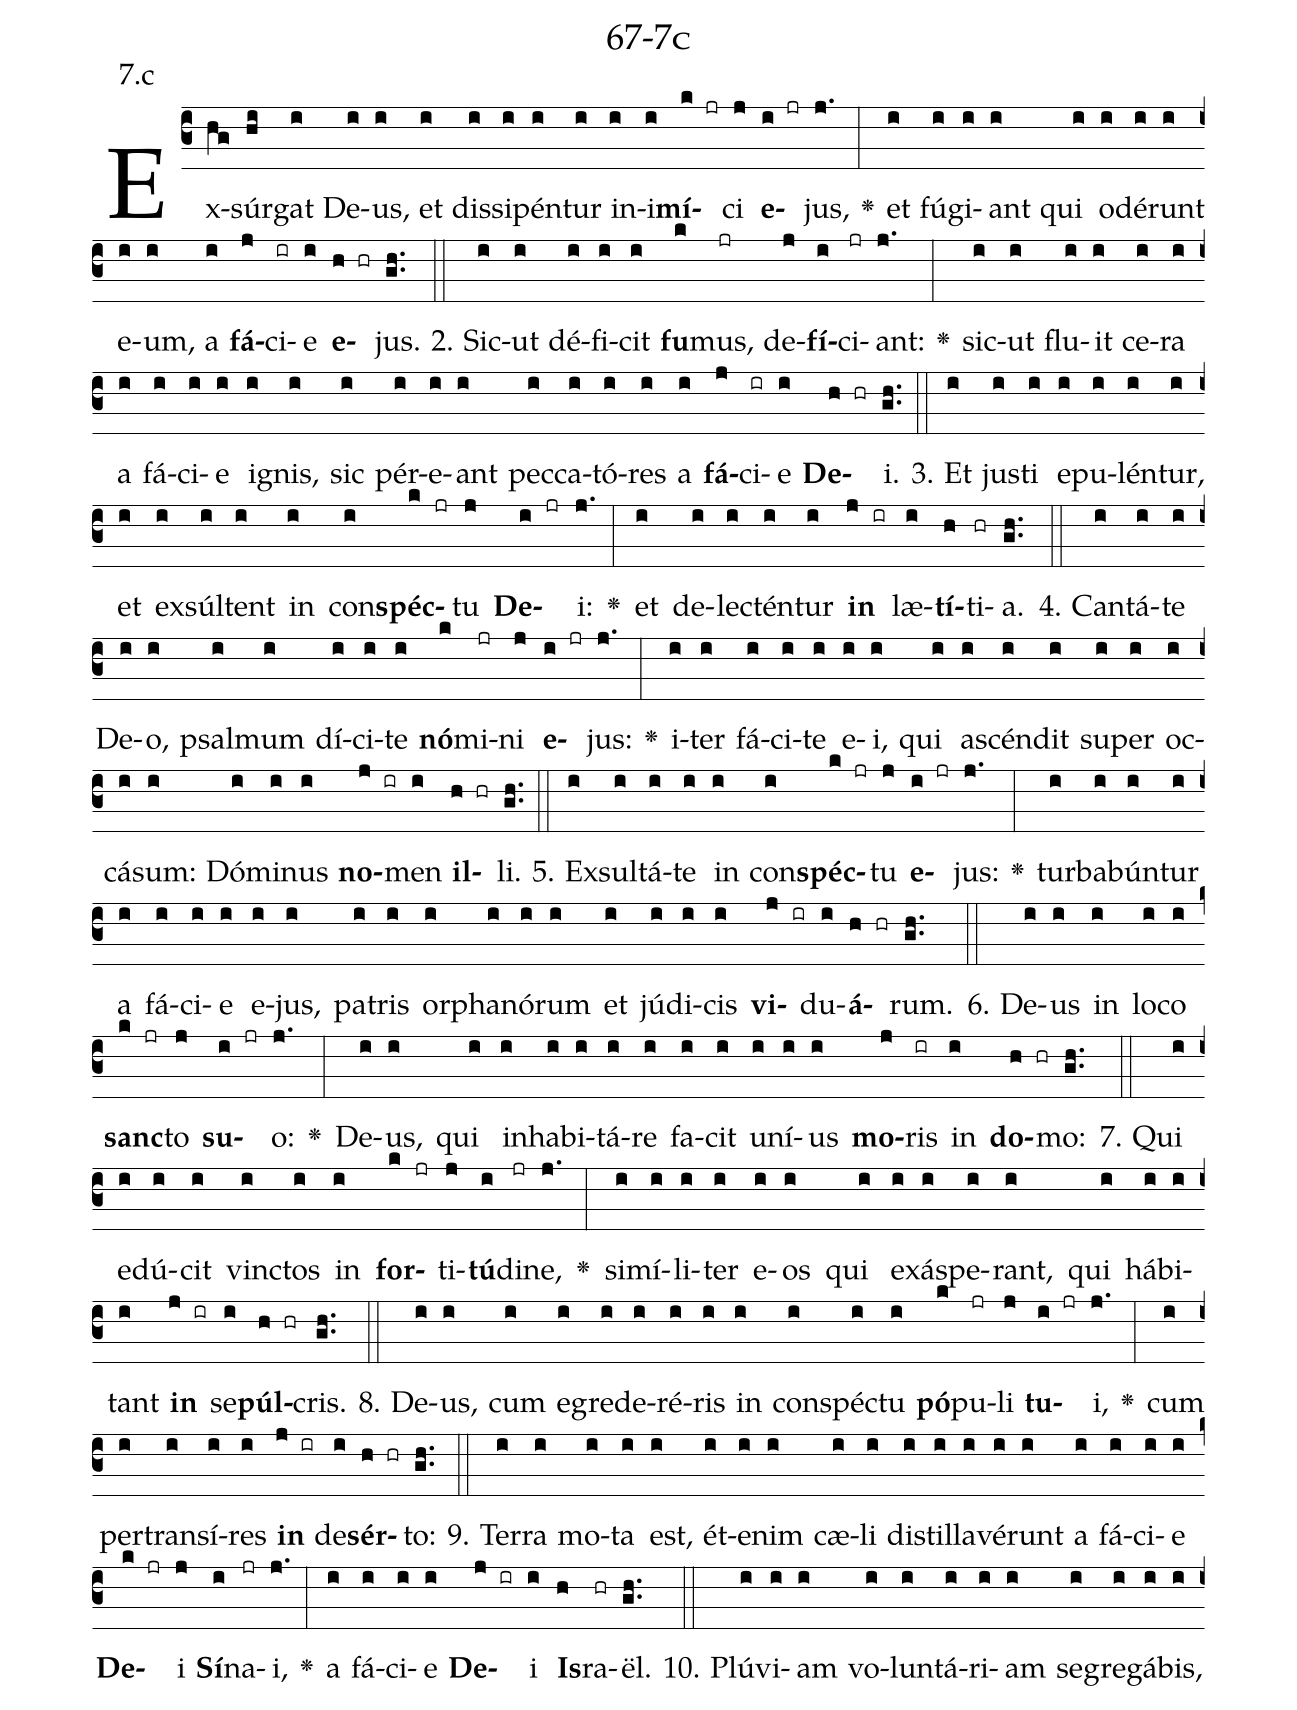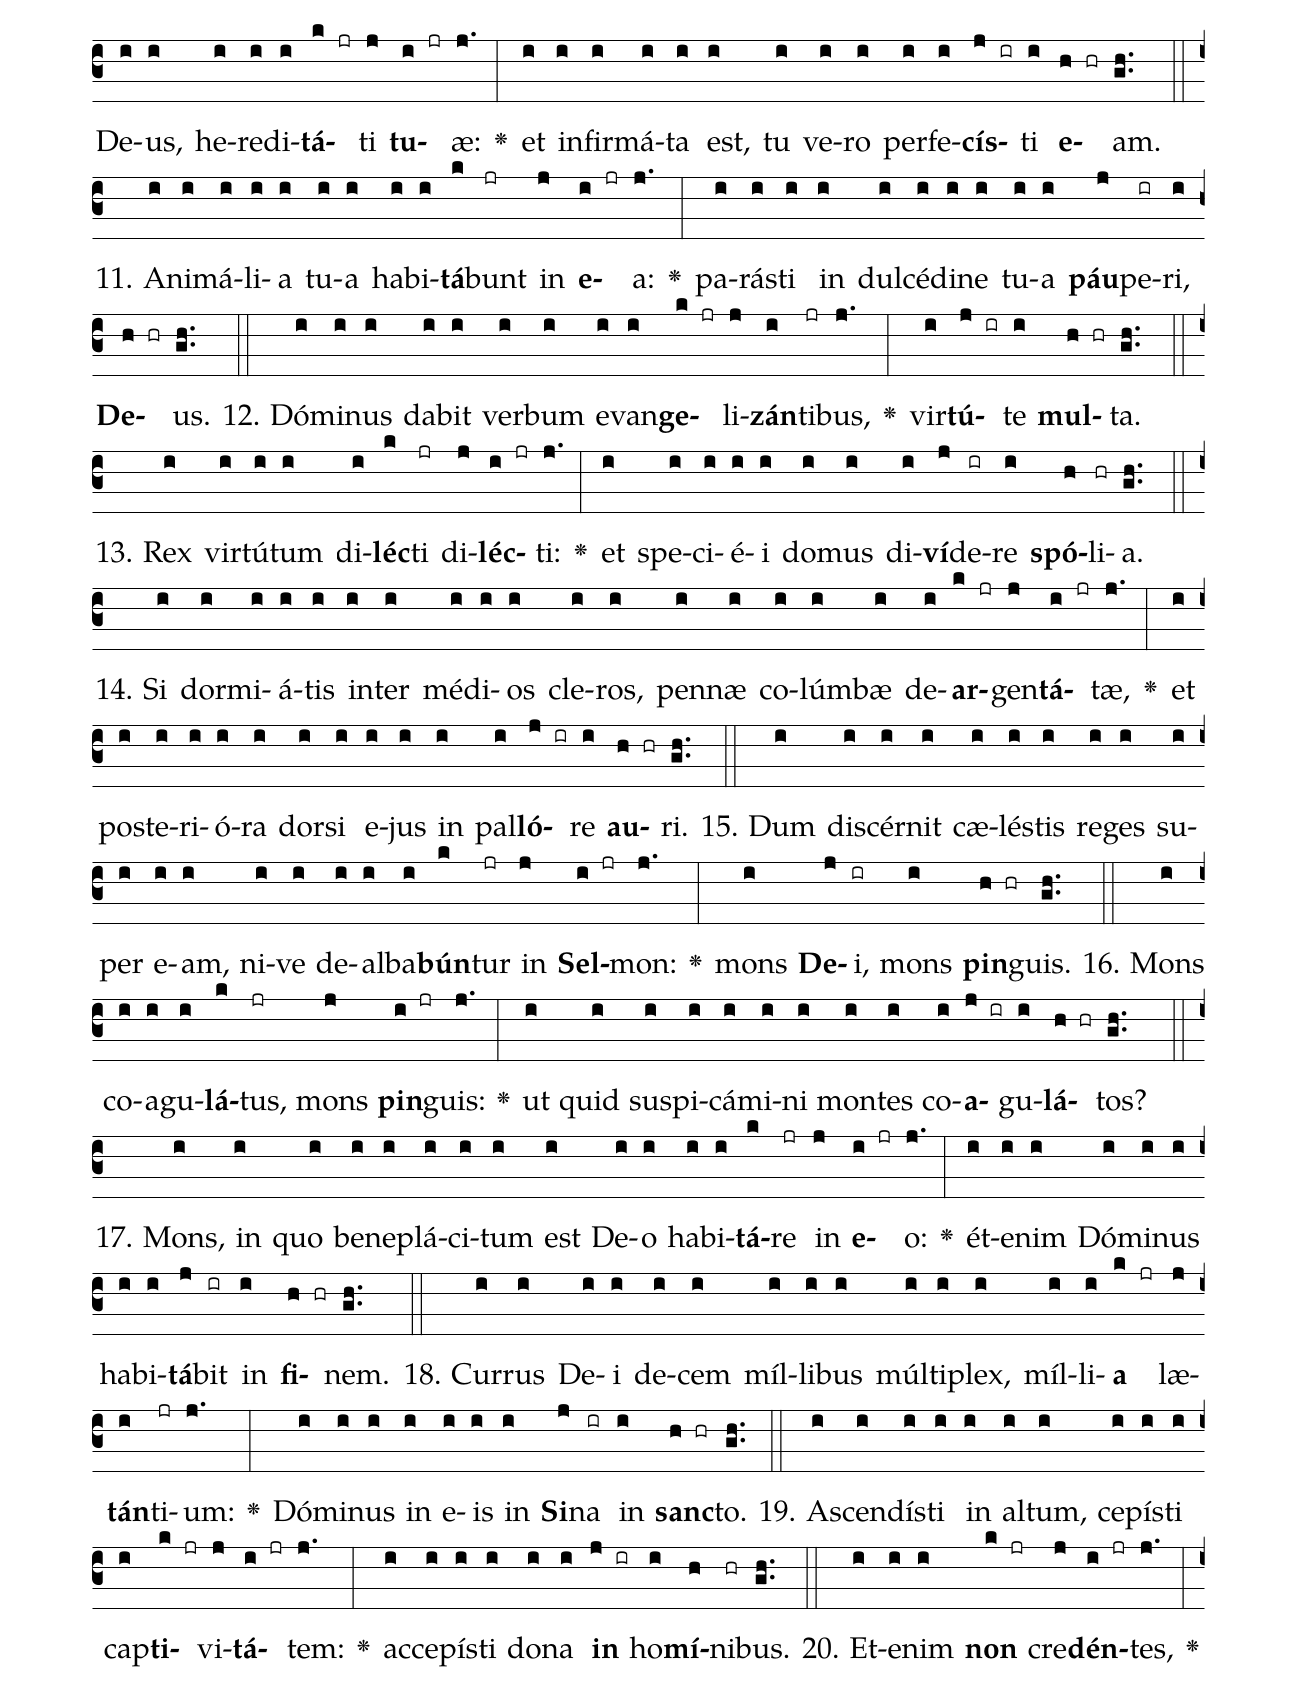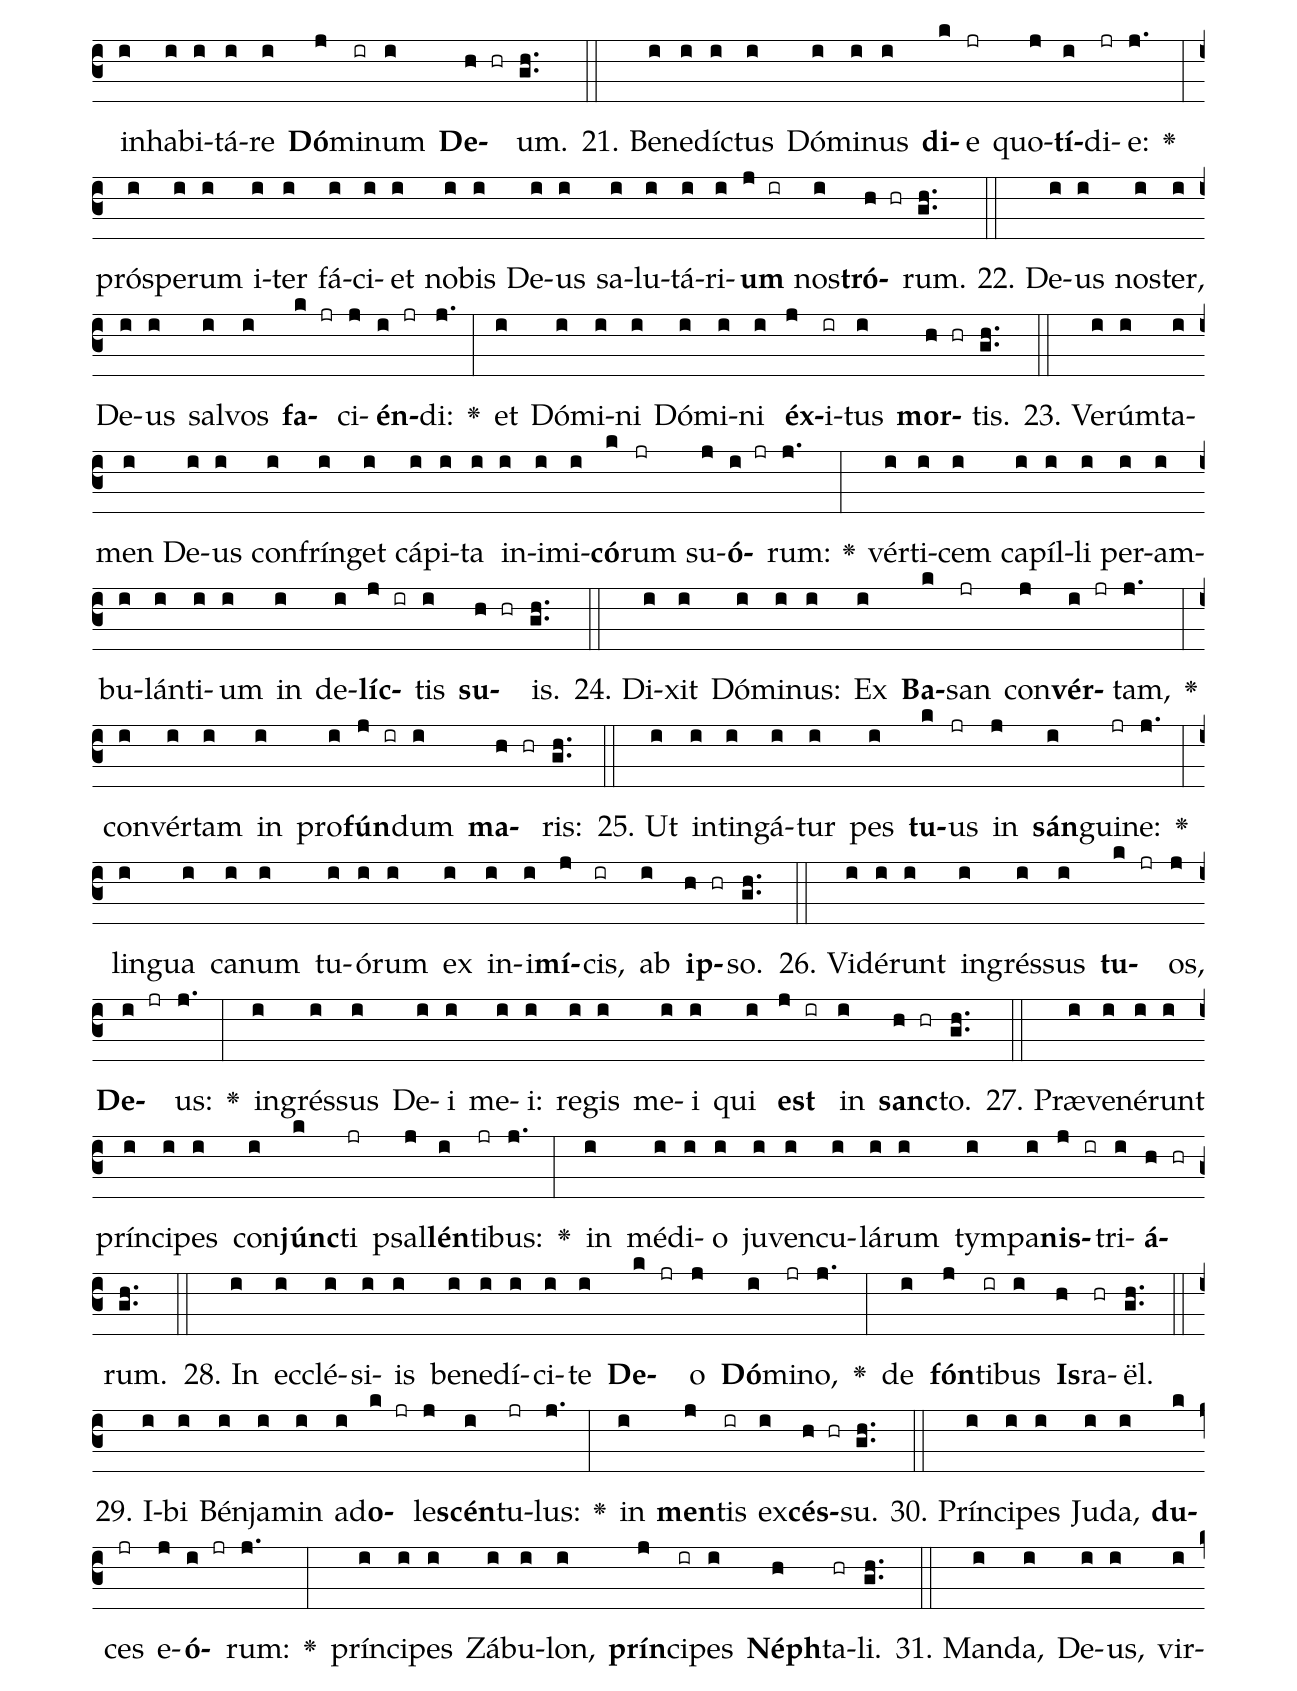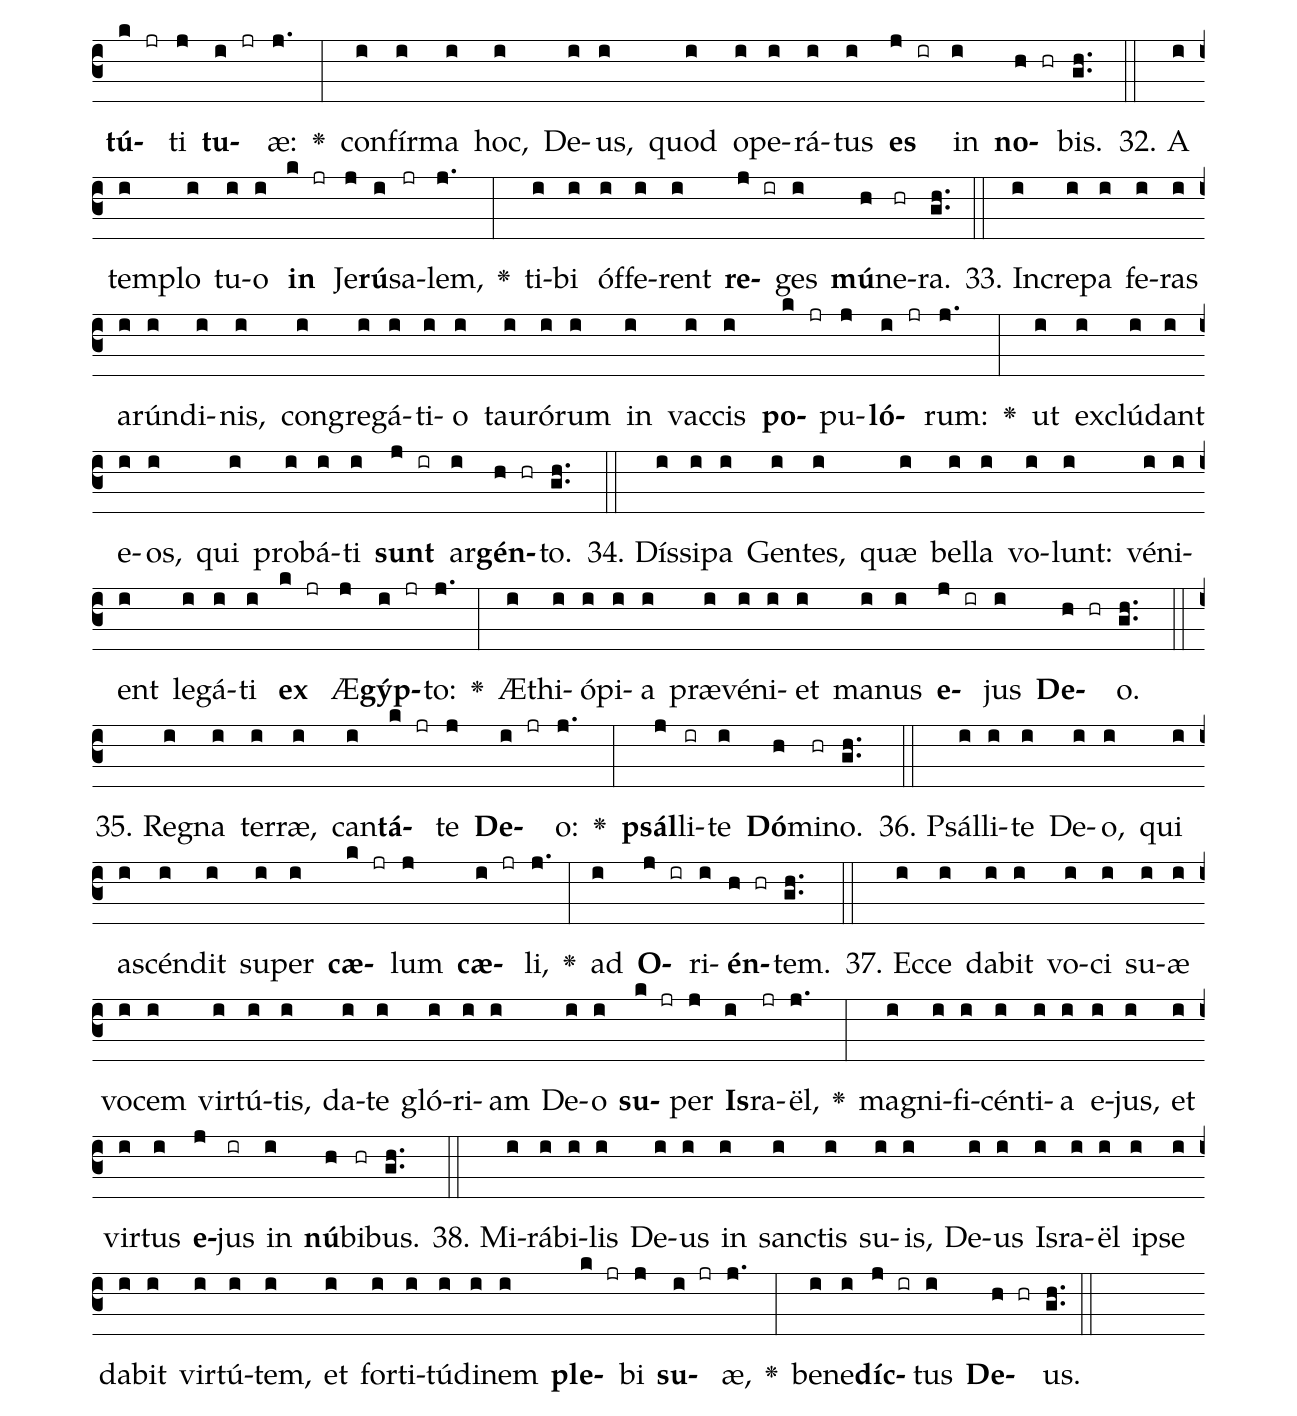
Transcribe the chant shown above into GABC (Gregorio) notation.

name: 67-7c;
annotation: 7.c;
%%
(c3)Ex(hg)súr(hi)gat(i) De(i)us,(i) et(i) dis(i)si(i)pén(i)tur(i) in(i)i(i)<b>mí</b>(k jr)ci(j) <b>e</b>(i jr)jus,(j.) <v>\greheightstar</v>(:) et(i) fú(i)gi(i)ant(i) qui(i) o(i)dé(i)runt(i) e(i)um,(i) a(i) <b>fá</b>(j)ci(ir)e(i) <b>e</b>(h hr)jus.(gh..) (::)
2. Sic(i)ut(i) dé(i)fi(i)cit(i) <b>fu</b>(k)mus,(jr) de(j)<b>fí</b>(i)ci(jr)ant:(j.) <v>\greheightstar</v>(:) sic(i)ut(i) flu(i)it(i) ce(i)ra(i) a(i) fá(i)ci(i)e(i) i(i)gnis,(i) sic(i) pér(i)e(i)ant(i) pec(i)ca(i)tó(i)res(i) a(i) <b>fá</b>(j)ci(ir)e(i) <b>De</b>(h hr)i.(gh..) (::)
3. Et(i) jus(i)ti(i) e(i)pu(i)lén(i)tur,(i) et(i) ex(i)súl(i)tent(i) in(i) con(i)<b>spéc</b>(k jr)tu(j) <b>De</b>(i jr)i:(j.) <v>\greheightstar</v>(:) et(i) de(i)lec(i)tén(i)tur(i) <b>in</b>(j ir) læ(i)<b>tí</b>(h)ti(hr)a.(gh..) (::)
4. Can(i)tá(i)te(i) De(i)o,(i) psal(i)mum(i) dí(i)ci(i)te(i) <b>nó</b>(k)mi(jr)ni(j) <b>e</b>(i jr)jus:(j.) <v>\greheightstar</v>(:) i(i)ter(i) fá(i)ci(i)te(i) e(i)i,(i) qui(i) a(i)scén(i)dit(i) su(i)per(i) oc(i)cá(i)sum:(i) Dó(i)mi(i)nus(i) <b>no</b>(j ir)men(i) <b>il</b>(h hr)li.(gh..) (::)
5. Ex(i)sul(i)tá(i)te(i) in(i) con(i)<b>spéc</b>(k jr)tu(j) <b>e</b>(i jr)jus:(j.) <v>\greheightstar</v>(:) tur(i)ba(i)bún(i)tur(i) a(i) fá(i)ci(i)e(i) e(i)jus,(i) pa(i)tris(i) or(i)pha(i)nó(i)rum(i) et(i) jú(i)di(i)cis(i) <b>vi</b>(j ir)du(i)<b>á</b>(h hr)rum.(gh..) (::)
6. De(i)us(i) in(i) lo(i)co(i) <b>sanc</b>(k jr)to(j) <b>su</b>(i jr)o:(j.) <v>\greheightstar</v>(:) De(i)us,(i) qui(i) in(i)ha(i)bi(i)tá(i)re(i) fa(i)cit(i) u(i)ní(i)us(i) <b>mo</b>(j)ris(ir) in(i) <b>do</b>(h hr)mo:(gh..) (::)
7. Qui(i) e(i)dú(i)cit(i) vinc(i)tos(i) in(i) <b>for</b>(k jr)ti(j)<b>tú</b>(i)di(jr)ne,(j.) <v>\greheightstar</v>(:) si(i)mí(i)li(i)ter(i) e(i)os(i) qui(i) ex(i)ás(i)pe(i)rant,(i) qui(i) há(i)bi(i)tant(i) <b>in</b>(j ir) se(i)<b>púl</b>(h hr)cris.(gh..) (::)
8. De(i)us,(i) cum(i) e(i)gre(i)de(i)ré(i)ris(i) in(i) con(i)spéc(i)tu(i) <b>pó</b>(k)pu(jr)li(j) <b>tu</b>(i jr)i,(j.) <v>\greheightstar</v>(:) cum(i) per(i)trans(i)í(i)res(i) <b>in</b>(j ir) de(i)<b>sér</b>(h hr)to:(gh..) (::)
9. Ter(i)ra(i) mo(i)ta(i) est,(i) ét(i)e(i)nim(i) cæ(i)li(i) di(i)stil(i)la(i)vé(i)runt(i) a(i) fá(i)ci(i)e(i) <b>De</b>(k jr)i(j) <b>Sí</b>(i)na(jr)i,(j.) <v>\greheightstar</v>(:) a(i) fá(i)ci(i)e(i) <b>De</b>(j ir)i(i) <b>Is</b>(h)ra(hr)ël.(gh..) (::)
10. Plú(i)vi(i)am(i) vo(i)lun(i)tá(i)ri(i)am(i) se(i)gre(i)gá(i)bis,(i) De(i)us,(i) he(i)re(i)di(i)<b>tá</b>(k jr)ti(j) <b>tu</b>(i jr)æ:(j.) <v>\greheightstar</v>(:) et(i) in(i)fir(i)má(i)ta(i) est,(i) tu(i) ve(i)ro(i) per(i)fe(i)<b>cís</b>(j ir)ti(i) <b>e</b>(h hr)am.(gh..) (::)
11. A(i)ni(i)má(i)li(i)a(i) tu(i)a(i) ha(i)bi(i)<b>tá</b>(k)bunt(jr) in(j) <b>e</b>(i jr)a:(j.) <v>\greheightstar</v>(:) pa(i)rás(i)ti(i) in(i) dul(i)cé(i)di(i)ne(i) tu(i)a(i) <b>páu</b>(j)pe(ir)ri,(i) <b>De</b>(h hr)us.(gh..) (::)
12. Dó(i)mi(i)nus(i) da(i)bit(i) ver(i)bum(i) e(i)van(i)<b>ge</b>(k jr)li(j)<b>zán</b>(i)ti(jr)bus,(j.) <v>\greheightstar</v>(:) vir(i)<b>tú</b>(j ir)te(i) <b>mul</b>(h hr)ta.(gh..) (::)
13. Rex(i) vir(i)tú(i)tum(i) di(i)<b>léc</b>(k)ti(jr) di(j)<b>léc</b>(i jr)ti:(j.) <v>\greheightstar</v>(:) et(i) spe(i)ci(i)é(i)i(i) do(i)mus(i) di(i)<b>ví</b>(j)de(ir)re(i) <b>spó</b>(h)li(hr)a.(gh..) (::)
14. Si(i) dor(i)mi(i)á(i)tis(i) in(i)ter(i) mé(i)di(i)os(i) cle(i)ros,(i) pen(i)næ(i) co(i)lúm(i)bæ(i) de(i)<b>ar</b>(k jr)gen(j)<b>tá</b>(i jr)tæ,(j.) <v>\greheightstar</v>(:) et(i) post(i)e(i)ri(i)ó(i)ra(i) dor(i)si(i) e(i)jus(i) in(i) pal(i)<b>ló</b>(j ir)re(i) <b>au</b>(h hr)ri.(gh..) (::)
15. Dum(i) di(i)scér(i)nit(i) cæ(i)lés(i)tis(i) re(i)ges(i) su(i)per(i) e(i)am,(i) ni(i)ve(i) de(i)al(i)ba(i)<b>bún</b>(k)tur(jr) in(j) <b>Sel</b>(i jr)mon:(j.) <v>\greheightstar</v>(:) mons(i) <b>De</b>(j)i,(ir) mons(i) <b>pin</b>(h hr)guis.(gh..) (::)
16. Mons(i) co(i)a(i)gu(i)<b>lá</b>(k)tus,(jr) mons(j) <b>pin</b>(i jr)guis:(j.) <v>\greheightstar</v>(:) ut(i) quid(i) su(i)spi(i)cá(i)mi(i)ni(i) mon(i)tes(i) co(i)<b>a</b>(j ir)gu(i)<b>lá</b>(h hr)tos?(gh..) (::)
17. Mons,(i) in(i) quo(i) be(i)ne(i)plá(i)ci(i)tum(i) est(i) De(i)o(i) ha(i)bi(i)<b>tá</b>(k)re(jr) in(j) <b>e</b>(i jr)o:(j.) <v>\greheightstar</v>(:) ét(i)e(i)nim(i) Dó(i)mi(i)nus(i) ha(i)bi(i)<b>tá</b>(j)bit(ir) in(i) <b>fi</b>(h hr)nem.(gh..) (::)
18. Cur(i)rus(i) De(i)i(i) de(i)cem(i) míl(i)li(i)bus(i) múl(i)ti(i)plex,(i) míl(i)li(i)<b>a</b>(k jr) læ(j)<b>tán</b>(i)ti(jr)um:(j.) <v>\greheightstar</v>(:) Dó(i)mi(i)nus(i) in(i) e(i)is(i) in(i) <b>Si</b>(j)na(ir) in(i) <b>sanc</b>(h hr)to.(gh..) (::)
19. A(i)scen(i)dís(i)ti(i) in(i) al(i)tum,(i) ce(i)pís(i)ti(i) cap(i)<b>ti</b>(k jr)vi(j)<b>tá</b>(i jr)tem:(j.) <v>\greheightstar</v>(:) ac(i)ce(i)pís(i)ti(i) do(i)na(i) <b>in</b>(j ir) ho(i)<b>mí</b>(h)ni(hr)bus.(gh..) (::)
20. Et(i)e(i)nim(i) <b>non</b>(k jr) cre(j)<b>dén</b>(i jr)tes,(j.) <v>\greheightstar</v>(:) in(i)ha(i)bi(i)tá(i)re(i) <b>Dó</b>(j)mi(ir)num(i) <b>De</b>(h hr)um.(gh..) (::)
21. Be(i)ne(i)díc(i)tus(i) Dó(i)mi(i)nus(i) <b>di</b>(k)e(jr) quo(j)<b>tí</b>(i)di(jr)e:(j.) <v>\greheightstar</v>(:) pró(i)spe(i)rum(i) i(i)ter(i) fá(i)ci(i)et(i) no(i)bis(i) De(i)us(i) sa(i)lu(i)tá(i)ri(i)<b>um</b>(j ir) nos(i)<b>tró</b>(h hr)rum.(gh..) (::)
22. De(i)us(i) nos(i)ter,(i) De(i)us(i) sal(i)vos(i) <b>fa</b>(k jr)ci(j)<b>én</b>(i jr)di:(j.) <v>\greheightstar</v>(:) et(i) Dó(i)mi(i)ni(i) Dó(i)mi(i)ni(i) <b>éx</b>(j)i(ir)tus(i) <b>mor</b>(h hr)tis.(gh..) (::)
23. Ve(i)rúm(i)ta(i)men(i) De(i)us(i) con(i)frín(i)get(i) cá(i)pi(i)ta(i) in(i)i(i)mi(i)<b>có</b>(k)rum(jr) su(j)<b>ó</b>(i jr)rum:(j.) <v>\greheightstar</v>(:) vér(i)ti(i)cem(i) ca(i)píl(i)li(i) per(i)am(i)bu(i)lán(i)ti(i)um(i) in(i) de(i)<b>líc</b>(j ir)tis(i) <b>su</b>(h hr)is.(gh..) (::)
24. Di(i)xit(i) Dó(i)mi(i)nus:(i) Ex(i) <b>Ba</b>(k)san(jr) con(j)<b>vér</b>(i jr)tam,(j.) <v>\greheightstar</v>(:) con(i)vér(i)tam(i) in(i) pro(i)<b>fún</b>(j ir)dum(i) <b>ma</b>(h hr)ris:(gh..) (::)
25. Ut(i) in(i)tin(i)gá(i)tur(i) pes(i) <b>tu</b>(k)us(jr) in(j) <b>sán</b>(i)gui(jr)ne:(j.) <v>\greheightstar</v>(:) lin(i)gua(i) ca(i)num(i) tu(i)ó(i)rum(i) ex(i) in(i)i(i)<b>mí</b>(j)cis,(ir) ab(i) <b>ip</b>(h hr)so.(gh..) (::)
26. Vi(i)dé(i)runt(i) in(i)grés(i)sus(i) <b>tu</b>(k jr)os,(j) <b>De</b>(i jr)us:(j.) <v>\greheightstar</v>(:) in(i)grés(i)sus(i) De(i)i(i) me(i)i:(i) re(i)gis(i) me(i)i(i) qui(i) <b>est</b>(j ir) in(i) <b>sanc</b>(h hr)to.(gh..) (::)
27. Præ(i)ve(i)né(i)runt(i) prín(i)ci(i)pes(i) con(i)<b>júnc</b>(k)ti(jr) psal(j)<b>lén</b>(i)ti(jr)bus:(j.) <v>\greheightstar</v>(:) in(i) mé(i)di(i)o(i) ju(i)ven(i)cu(i)lá(i)rum(i) tym(i)pa(i)<b>nis</b>(j ir)tri(i)<b>á</b>(h hr)rum.(gh..) (::)
28. In(i) ec(i)clé(i)si(i)is(i) be(i)ne(i)dí(i)ci(i)te(i) <b>De</b>(k jr)o(j) <b>Dó</b>(i)mi(jr)no,(j.) <v>\greheightstar</v>(:) de(i) <b>fón</b>(j)ti(ir)bus(i) <b>Is</b>(h)ra(hr)ël.(gh..) (::)
29. I(i)bi(i) Bén(i)ja(i)min(i) ad(i)<b>o</b>(k jr)le(j)<b>scén</b>(i)tu(jr)lus:(j.) <v>\greheightstar</v>(:) in(i) <b>men</b>(j)tis(ir) ex(i)<b>cés</b>(h hr)su.(gh..) (::)
30. Prín(i)ci(i)pes(i) Ju(i)da,(i) <b>du</b>(k)ces(jr) e(j)<b>ó</b>(i jr)rum:(j.) <v>\greheightstar</v>(:) prín(i)ci(i)pes(i) Zá(i)bu(i)lon,(i) <b>prín</b>(j)ci(ir)pes(i) <b>Néph</b>(h)ta(hr)li.(gh..) (::)
31. Man(i)da,(i) De(i)us,(i) vir(i)<b>tú</b>(k jr)ti(j) <b>tu</b>(i jr)æ:(j.) <v>\greheightstar</v>(:) con(i)fír(i)ma(i) hoc,(i) De(i)us,(i) quod(i) o(i)pe(i)rá(i)tus(i) <b>es</b>(j ir) in(i) <b>no</b>(h hr)bis.(gh..) (::)
32. A(i) tem(i)plo(i) tu(i)o(i) <b>in</b>(k jr) Je(j)<b>rú</b>(i)sa(jr)lem,(j.) <v>\greheightstar</v>(:) ti(i)bi(i) óf(i)fe(i)rent(i) <b>re</b>(j ir)ges(i) <b>mú</b>(h)ne(hr)ra.(gh..) (::)
33. In(i)cre(i)pa(i) fe(i)ras(i) a(i)rún(i)di(i)nis,(i) con(i)gre(i)gá(i)ti(i)o(i) tau(i)ró(i)rum(i) in(i) vac(i)cis(i) <b>po</b>(k jr)pu(j)<b>ló</b>(i jr)rum:(j.) <v>\greheightstar</v>(:) ut(i) ex(i)clú(i)dant(i) e(i)os,(i) qui(i) pro(i)bá(i)ti(i) <b>sunt</b>(j ir) ar(i)<b>gén</b>(h hr)to.(gh..) (::)
34. Dís(i)si(i)pa(i) Gen(i)tes,(i) quæ(i) bel(i)la(i) vo(i)lunt:(i) vé(i)ni(i)ent(i) le(i)gá(i)ti(i) <b>ex</b>(k jr) Æ(j)<b>gýp</b>(i jr)to:(j.) <v>\greheightstar</v>(:) Æ(i)thi(i)ó(i)pi(i)a(i) præ(i)vé(i)ni(i)et(i) ma(i)nus(i) <b>e</b>(j ir)jus(i) <b>De</b>(h hr)o.(gh..) (::)
35. Re(i)gna(i) ter(i)ræ,(i) can(i)<b>tá</b>(k jr)te(j) <b>De</b>(i jr)o:(j.) <v>\greheightstar</v>(:) <b>psál</b>(j)li(ir)te(i) <b>Dó</b>(h)mi(hr)no.(gh..) (::)
36. Psál(i)li(i)te(i) De(i)o,(i) qui(i) a(i)scén(i)dit(i) su(i)per(i) <b>cæ</b>(k jr)lum(j) <b>cæ</b>(i jr)li,(j.) <v>\greheightstar</v>(:) ad(i) <b>O</b>(j ir)ri(i)<b>én</b>(h hr)tem.(gh..) (::)
37. Ec(i)ce(i) da(i)bit(i) vo(i)ci(i) su(i)æ(i) vo(i)cem(i) vir(i)tú(i)tis,(i) da(i)te(i) gló(i)ri(i)am(i) De(i)o(i) <b>su</b>(k jr)per(j) <b>Is</b>(i)ra(jr)ël,(j.) <v>\greheightstar</v>(:) ma(i)gni(i)fi(i)cén(i)ti(i)a(i) e(i)jus,(i) et(i) vir(i)tus(i) <b>e</b>(j)jus(ir) in(i) <b>nú</b>(h)bi(hr)bus.(gh..) (::)
38. Mi(i)rá(i)bi(i)lis(i) De(i)us(i) in(i) sanc(i)tis(i) su(i)is,(i) De(i)us(i) Is(i)ra(i)ël(i) ip(i)se(i) da(i)bit(i) vir(i)tú(i)tem,(i) et(i) for(i)ti(i)tú(i)di(i)nem(i) <b>ple</b>(k jr)bi(j) <b>su</b>(i jr)æ,(j.) <v>\greheightstar</v>(:) be(i)ne(i)<b>díc</b>(j ir)tus(i) <b>De</b>(h hr)us.(gh..) (::)
